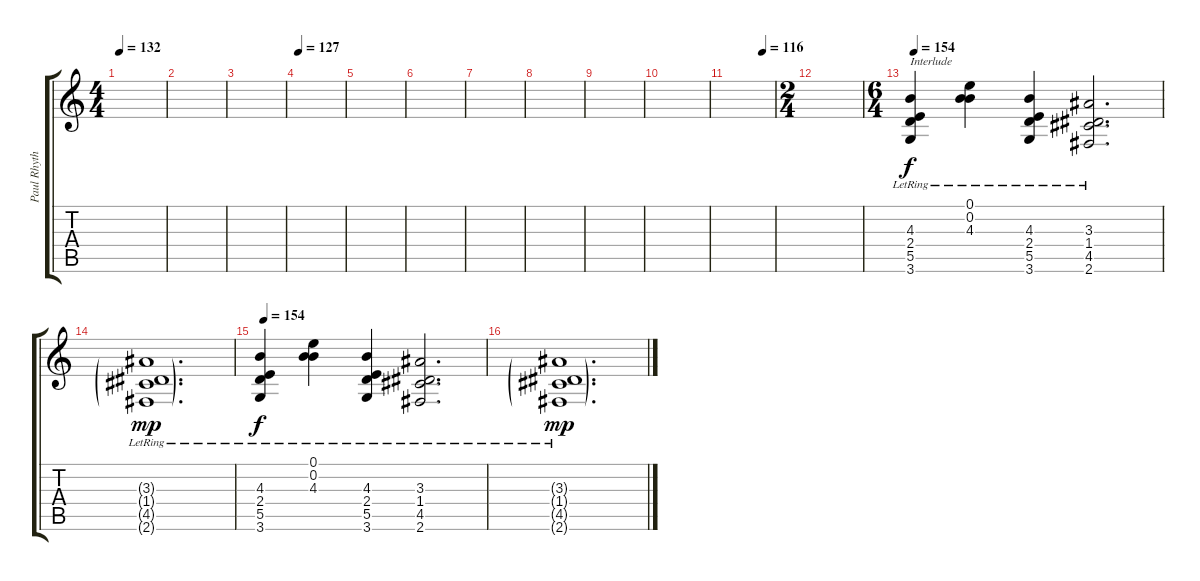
\track ("Paul Rhythm 2" "Paul Rhyth") {instrument electricguitarclean}
\staff {score tabs}
\tuning (E4 B3 G3 D3 A2 E2) {hide}
\ts (4 4)
\tempo 132
\clef g2
\ks c
|
|
|
\tempo 127
|
|
|
|
|
|
|
\tempo (116 0.75)
|
\ts (2 4)
|
\ts (6 4)
\tempo 154
(4.3{lr} 2.4{lr} 5.5{lr} 3.6{lr}).4{txt "Interlude"} (0.1{lr} 0.2{lr} 4.3{lr}).4 (4.3{lr} 2.4{lr} 5.5{lr} 3.6{lr}).4 (3.3{lr} 1.4{lr} 4.5{lr} 2.6{lr}).2{d} |
(3.3{g lr} 1.4{g lr} 4.5{g lr} 2.6{g lr}).1{d dy mp} |
\tempo 154
(4.3{lr} 2.4{lr} 5.5{lr} 3.6{lr}).4{dy f} (0.1{lr} 0.2{lr} 4.3{lr}).4 (4.3{lr} 2.4{lr} 5.5{lr} 3.6{lr}).4 (3.3{lr} 1.4{lr} 4.5{lr} 2.6{lr}).2{d} |
(3.3{g lr} 1.4{g lr} 4.5{g lr} 2.6{g lr}).1{d dy mp}
